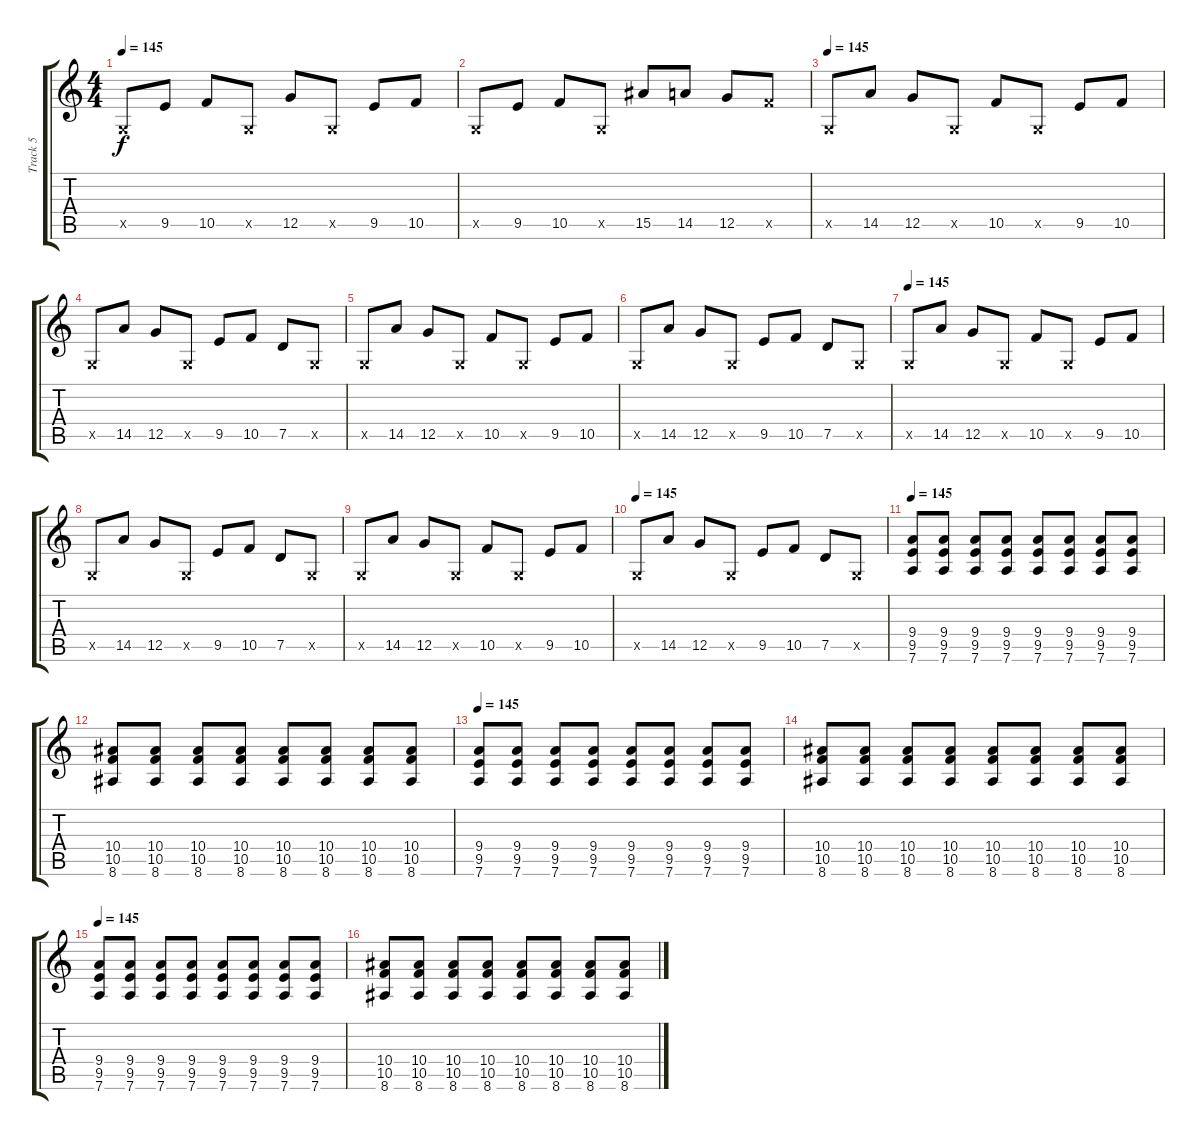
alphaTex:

\track ("Track 5" "Track 5") {instrument distortionguitar}
\staff {score tabs}
\tuning (D4 A3 F3 C3 G2 D2) {hide}
\ts (4 4)
\tempo 145
\clef g2
\ks c
0.5{x}.8{dy f} 9.5.8 10.5.8 0.5{x}.8 12.5.8 0.5{x}.8 9.5.8 10.5.8 |
0.5{x}.8 9.5.8 10.5.8 0.5{x}.8 15.5.8 14.5.8 12.5.8 10.5{x}.8 |
\tempo 145
0.5{x}.8 14.5.8 12.5.8 0.5{x}.8 10.5.8 0.5{x}.8 9.5.8 10.5.8 |
0.5{x}.8 14.5.8 12.5.8 0.5{x}.8 9.5.8 10.5.8 7.5.8 0.5{x}.8 |
0.5{x}.8 14.5.8 12.5.8 0.5{x}.8 10.5.8 0.5{x}.8 9.5.8 10.5.8 |
0.5{x}.8 14.5.8 12.5.8 0.5{x}.8 9.5.8 10.5.8 7.5.8 0.5{x}.8 |
\tempo 145
0.5{x}.8 14.5.8 12.5.8 0.5{x}.8 10.5.8 0.5{x}.8 9.5.8 10.5.8 |
0.5{x}.8 14.5.8 12.5.8 0.5{x}.8 9.5.8 10.5.8 7.5.8 0.5{x}.8 |
0.5{x}.8 14.5.8 12.5.8 0.5{x}.8 10.5.8 0.5{x}.8 9.5.8 10.5.8 |
\tempo 145
0.5{x}.8 14.5.8 12.5.8 0.5{x}.8 9.5.8 10.5.8 7.5.8 0.5{x}.8 |
\tempo 145
(9.4 9.5 7.6).8 (9.4 9.5 7.6).8 (9.4 9.5 7.6).8 (9.4 9.5 7.6).8 (9.4 9.5 7.6).8 (9.4 9.5 7.6).8 (9.4 9.5 7.6).8 (9.4 9.5 7.6).8 |
(10.4 10.5 8.6).8 (10.4 10.5 8.6).8 (10.4 10.5 8.6).8 (10.4 10.5 8.6).8 (10.4 10.5 8.6).8 (10.4 10.5 8.6).8 (10.4 10.5 8.6).8 (10.4 10.5 8.6).8 |
\tempo 145
(9.4 9.5 7.6).8 (9.4 9.5 7.6).8 (9.4 9.5 7.6).8 (9.4 9.5 7.6).8 (9.4 9.5 7.6).8 (9.4 9.5 7.6).8 (9.4 9.5 7.6).8 (9.4 9.5 7.6).8 |
(10.4 10.5 8.6).8 (10.4 10.5 8.6).8 (10.4 10.5 8.6).8 (10.4 10.5 8.6).8 (10.4 10.5 8.6).8 (10.4 10.5 8.6).8 (10.4 10.5 8.6).8 (10.4 10.5 8.6).8 |
\tempo 145
(9.4 9.5 7.6).8 (9.4 9.5 7.6).8 (9.4 9.5 7.6).8 (9.4 9.5 7.6).8 (9.4 9.5 7.6).8 (9.4 9.5 7.6).8 (9.4 9.5 7.6).8 (9.4 9.5 7.6).8 |
(10.4 10.5 8.6).8 (10.4 10.5 8.6).8 (10.4 10.5 8.6).8 (10.4 10.5 8.6).8 (10.4 10.5 8.6).8 (10.4 10.5 8.6).8 (10.4 10.5 8.6).8 (10.4 10.5 8.6).8
